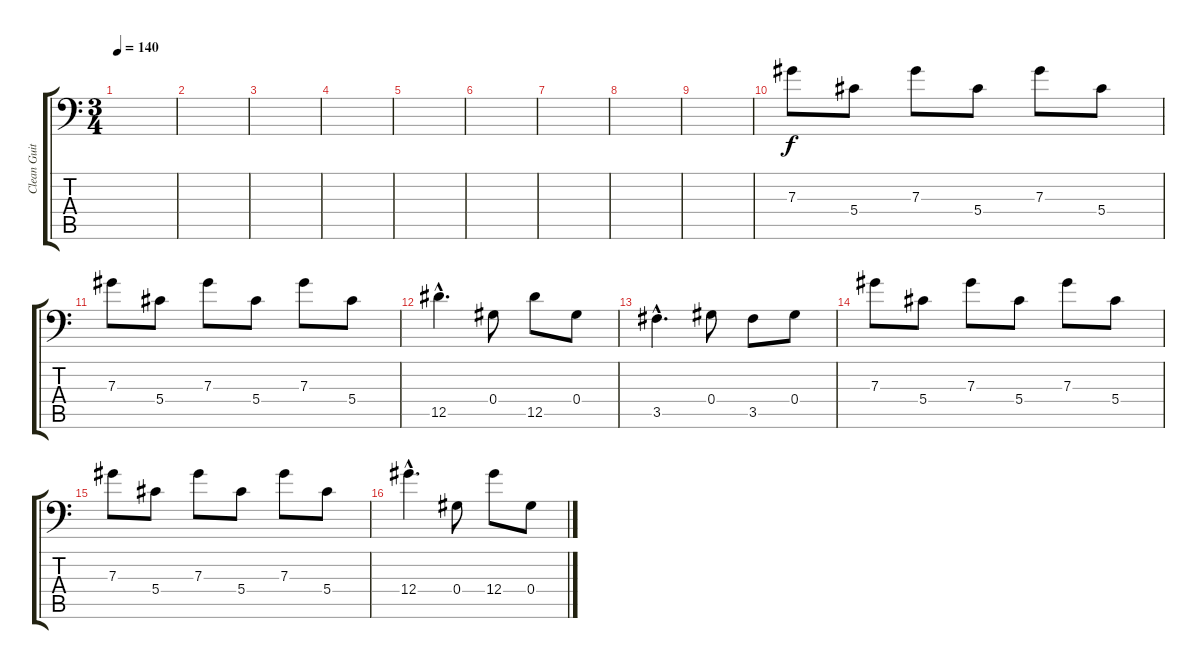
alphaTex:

\track ("Clean Guitar II" "Clean Guit") {instrument acousticguitarsteel}
\staff {score tabs}
\tuning (Bb3 F3 Db3 Ab2 Eb2 Bb1) {hide}
\ts (3 4)
\tempo 140
\clef f4
\ks c
|
|
|
|
|
|
|
|
|
7.3.8 5.4.8 7.3.8 5.4.8 7.3.8 5.4.8 |
7.3.8 5.4.8 7.3.8 5.4.8 7.3.8 5.4.8 |
12.5{hac}.4{d} 0.4.8 12.5.8 0.4.8 |
3.5{hac}.4{d} 0.4.8 3.5.8 0.4.8 |
7.3.8 5.4.8 7.3.8 5.4.8 7.3.8 5.4.8 |
7.3.8 5.4.8 7.3.8 5.4.8 7.3.8 5.4.8 |
12.4{hac}.4{d} 0.4.8 12.4.8 0.4.8
